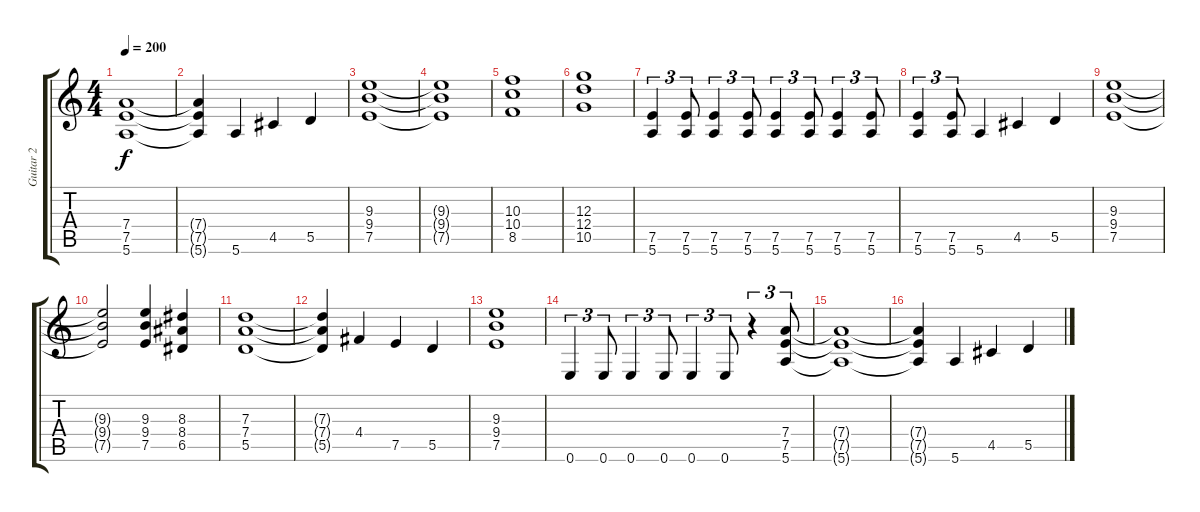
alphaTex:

\track ("Guitar 2" "Guitar 2") {instrument distortionguitar}
\staff {score tabs}
\tuning (E4 B3 G3 D3 A2 E2) {hide}
\ts (4 4)
\tempo 200
\clef g2
\ks c
(7.4{t} 7.5{t} 5.6{t}).1{dy f} |
(7.4{t} 7.5{t} 5.6{t}).4 5.6.4 4.5.4 5.5.4 |
(9.3 9.4 7.5).1 |
(9.3{t} 9.4{t} 7.5{t}).1 |
(10.3 10.4 8.5).1 |
(12.3 12.4 10.5).1 |
(7.5 5.6).4{tu (3 2)} (7.5 5.6).8{tu (3 2)} (7.5 5.6).4{tu (3 2)} (7.5 5.6).8{tu (3 2)} (7.5 5.6).4{tu (3 2)} (7.5 5.6).8{tu (3 2)} (7.5 5.6).4{tu (3 2)} (7.5 5.6).8{tu (3 2)} |
(7.5 5.6).4{tu (3 2)} (7.5 5.6).8{tu (3 2)} 5.6.4 4.5.4 5.5.4 |
(9.3 9.4 7.5).1 |
(9.3{t} 9.4{t} 7.5{t}).2 (9.3 9.4 7.5).4 (8.3 8.4 6.5).4 |
(7.3 7.4 5.5).1 |
(7.3{t} 7.4{t} 5.5{t}).4 4.4.4 7.5.4 5.5.4 |
(9.3 9.4 7.5).1 |
0.6.4{tu (3 2)} 0.6.8{tu (3 2)} 0.6.4{tu (3 2)} 0.6.8{tu (3 2)} 0.6.4{tu (3 2)} 0.6.8{tu (3 2)} r.4{tu (3 2)} (7.4 7.5 5.6).8{tu (3 2)} |
(7.4{t} 7.5{t} 5.6{t}).1 |
(7.4{t} 7.5{t} 5.6{t}).4 5.6.4 4.5.4 5.5.4
